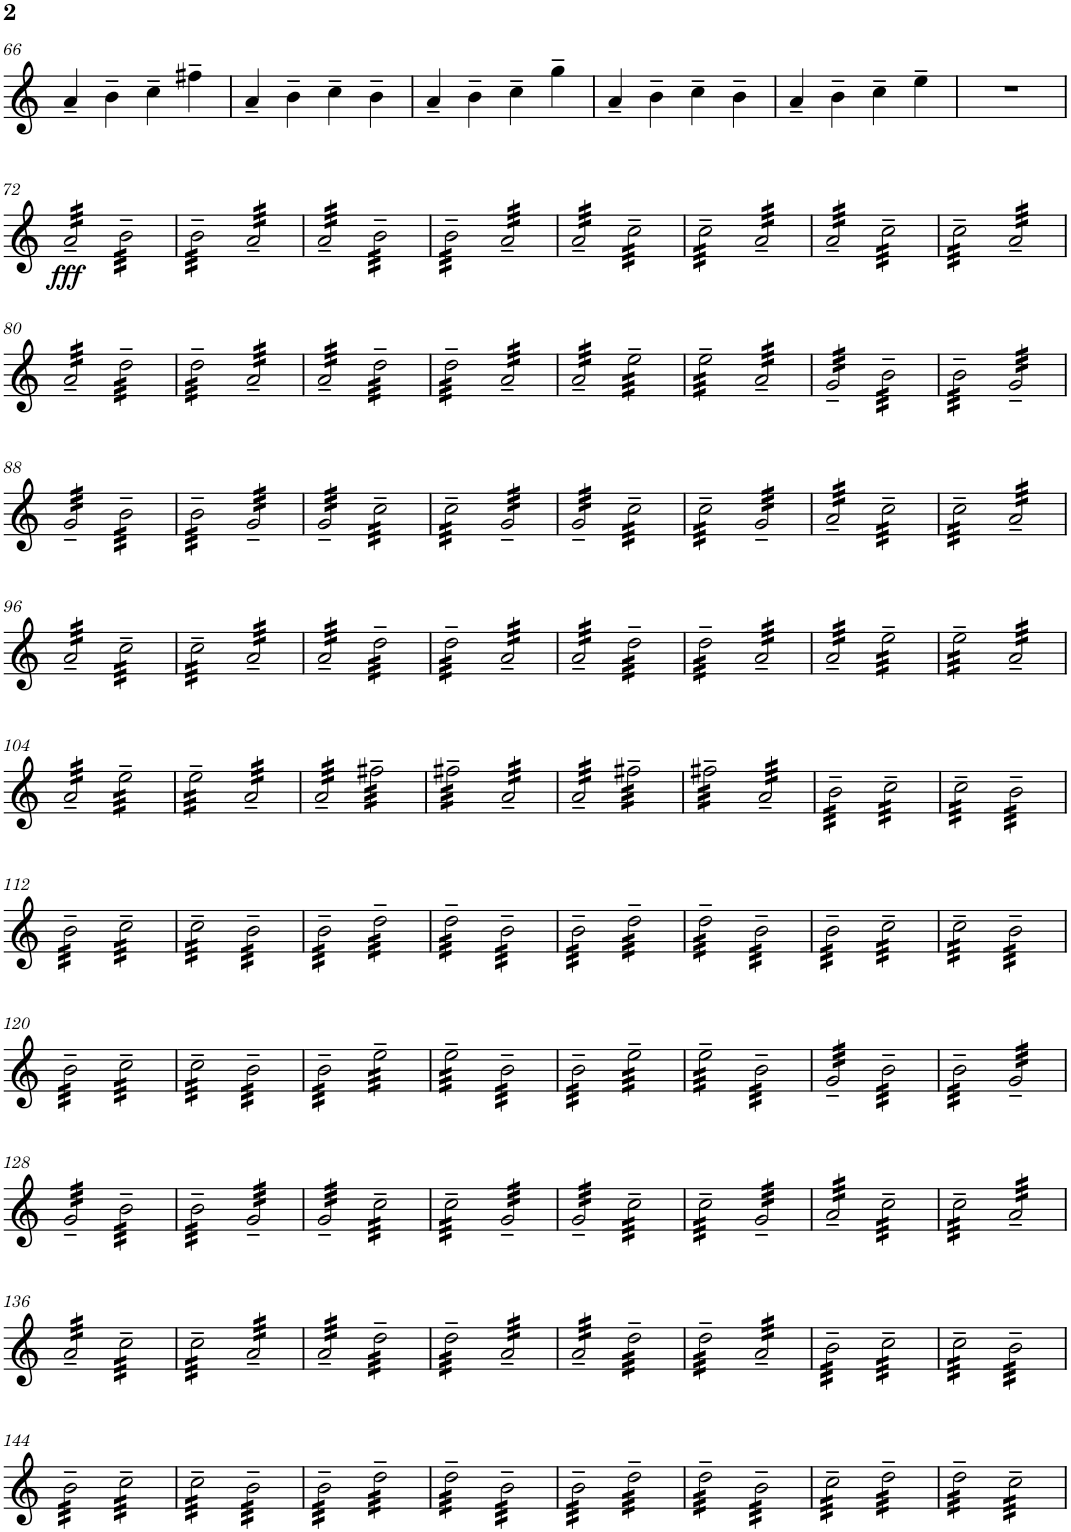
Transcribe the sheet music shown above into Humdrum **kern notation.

**kern	**dynam
*part1	*part1
*staff1	*staff1
*I"Violino	*
*I'Vno.	*
!!LO:PB:g=z
*clefG2	*
*k[]	*
*M4/4	*
=66	=66
4a~/	.
4b~\	.
4cc~\	.
4ff#X~\	.
=67	=67
4a~/	.
4b~\	.
4cc~\	.
4b~\	.
=68	=68
4a~/	.
4b~\	.
4cc~\	.
4gg~\	.
=69	=69
4a~/	.
4b~\	.
4cc~\	.
4b~\	.
=70	=70
4a~/	.
4b~\	.
4cc~\	.
4ee~\	.
=71	=71
1r	.
!!LO:LB:g=z
=72	=72
!	!LO:DY:b
*tremolo	*
32a~/LLL	fff
32a~/	.
32a~/	.
32a~/	.
32a~/	.
32a~/	.
32a~/	.
32a~/	.
32a~/	.
32a~/	.
32a~/	.
32a~/	.
32a~/	.
32a~/	.
32a~/	.
32a~/JJJ	.
32b~\LLL	.
32b~\	.
32b~\	.
32b~\	.
32b~\	.
32b~\	.
32b~\	.
32b~\	.
32b~\	.
32b~\	.
32b~\	.
32b~\	.
32b~\	.
32b~\	.
32b~\	.
32b~\JJJ	.
=73	=73
32b~\LLL	.
32b~\	.
32b~\	.
32b~\	.
32b~\	.
32b~\	.
32b~\	.
32b~\	.
32b~\	.
32b~\	.
32b~\	.
32b~\	.
32b~\	.
32b~\	.
32b~\	.
32b~\JJJ	.
32a~/LLL	.
32a~/	.
32a~/	.
32a~/	.
32a~/	.
32a~/	.
32a~/	.
32a~/	.
32a~/	.
32a~/	.
32a~/	.
32a~/	.
32a~/	.
32a~/	.
32a~/	.
32a~/JJJ	.
=74	=74
32a~/LLL	.
32a~/	.
32a~/	.
32a~/	.
32a~/	.
32a~/	.
32a~/	.
32a~/	.
32a~/	.
32a~/	.
32a~/	.
32a~/	.
32a~/	.
32a~/	.
32a~/	.
32a~/JJJ	.
32b~\LLL	.
32b~\	.
32b~\	.
32b~\	.
32b~\	.
32b~\	.
32b~\	.
32b~\	.
32b~\	.
32b~\	.
32b~\	.
32b~\	.
32b~\	.
32b~\	.
32b~\	.
32b~\JJJ	.
=75	=75
32b~\LLL	.
32b~\	.
32b~\	.
32b~\	.
32b~\	.
32b~\	.
32b~\	.
32b~\	.
32b~\	.
32b~\	.
32b~\	.
32b~\	.
32b~\	.
32b~\	.
32b~\	.
32b~\JJJ	.
32a~/LLL	.
32a~/	.
32a~/	.
32a~/	.
32a~/	.
32a~/	.
32a~/	.
32a~/	.
32a~/	.
32a~/	.
32a~/	.
32a~/	.
32a~/	.
32a~/	.
32a~/	.
32a~/JJJ	.
=76	=76
32a~/LLL	.
32a~/	.
32a~/	.
32a~/	.
32a~/	.
32a~/	.
32a~/	.
32a~/	.
32a~/	.
32a~/	.
32a~/	.
32a~/	.
32a~/	.
32a~/	.
32a~/	.
32a~/JJJ	.
32cc~\LLL	.
32cc~\	.
32cc~\	.
32cc~\	.
32cc~\	.
32cc~\	.
32cc~\	.
32cc~\	.
32cc~\	.
32cc~\	.
32cc~\	.
32cc~\	.
32cc~\	.
32cc~\	.
32cc~\	.
32cc~\JJJ	.
=77	=77
32cc~\LLL	.
32cc~\	.
32cc~\	.
32cc~\	.
32cc~\	.
32cc~\	.
32cc~\	.
32cc~\	.
32cc~\	.
32cc~\	.
32cc~\	.
32cc~\	.
32cc~\	.
32cc~\	.
32cc~\	.
32cc~\JJJ	.
32a~/LLL	.
32a~/	.
32a~/	.
32a~/	.
32a~/	.
32a~/	.
32a~/	.
32a~/	.
32a~/	.
32a~/	.
32a~/	.
32a~/	.
32a~/	.
32a~/	.
32a~/	.
32a~/JJJ	.
=78	=78
32a~/LLL	.
32a~/	.
32a~/	.
32a~/	.
32a~/	.
32a~/	.
32a~/	.
32a~/	.
32a~/	.
32a~/	.
32a~/	.
32a~/	.
32a~/	.
32a~/	.
32a~/	.
32a~/JJJ	.
32cc~\LLL	.
32cc~\	.
32cc~\	.
32cc~\	.
32cc~\	.
32cc~\	.
32cc~\	.
32cc~\	.
32cc~\	.
32cc~\	.
32cc~\	.
32cc~\	.
32cc~\	.
32cc~\	.
32cc~\	.
32cc~\JJJ	.
=79	=79
32cc~\LLL	.
32cc~\	.
32cc~\	.
32cc~\	.
32cc~\	.
32cc~\	.
32cc~\	.
32cc~\	.
32cc~\	.
32cc~\	.
32cc~\	.
32cc~\	.
32cc~\	.
32cc~\	.
32cc~\	.
32cc~\JJJ	.
32a~/LLL	.
32a~/	.
32a~/	.
32a~/	.
32a~/	.
32a~/	.
32a~/	.
32a~/	.
32a~/	.
32a~/	.
32a~/	.
32a~/	.
32a~/	.
32a~/	.
32a~/	.
32a~/JJJ	.
!!LO:LB:g=z
=80	=80
32a~/LLL	.
32a~/	.
32a~/	.
32a~/	.
32a~/	.
32a~/	.
32a~/	.
32a~/	.
32a~/	.
32a~/	.
32a~/	.
32a~/	.
32a~/	.
32a~/	.
32a~/	.
32a~/JJJ	.
32dd~\LLL	.
32dd~\	.
32dd~\	.
32dd~\	.
32dd~\	.
32dd~\	.
32dd~\	.
32dd~\	.
32dd~\	.
32dd~\	.
32dd~\	.
32dd~\	.
32dd~\	.
32dd~\	.
32dd~\	.
32dd~\JJJ	.
=81	=81
32dd~\LLL	.
32dd~\	.
32dd~\	.
32dd~\	.
32dd~\	.
32dd~\	.
32dd~\	.
32dd~\	.
32dd~\	.
32dd~\	.
32dd~\	.
32dd~\	.
32dd~\	.
32dd~\	.
32dd~\	.
32dd~\JJJ	.
32a~/LLL	.
32a~/	.
32a~/	.
32a~/	.
32a~/	.
32a~/	.
32a~/	.
32a~/	.
32a~/	.
32a~/	.
32a~/	.
32a~/	.
32a~/	.
32a~/	.
32a~/	.
32a~/JJJ	.
=82	=82
32a~/LLL	.
32a~/	.
32a~/	.
32a~/	.
32a~/	.
32a~/	.
32a~/	.
32a~/	.
32a~/	.
32a~/	.
32a~/	.
32a~/	.
32a~/	.
32a~/	.
32a~/	.
32a~/JJJ	.
32dd~\LLL	.
32dd~\	.
32dd~\	.
32dd~\	.
32dd~\	.
32dd~\	.
32dd~\	.
32dd~\	.
32dd~\	.
32dd~\	.
32dd~\	.
32dd~\	.
32dd~\	.
32dd~\	.
32dd~\	.
32dd~\JJJ	.
=83	=83
32dd~\LLL	.
32dd~\	.
32dd~\	.
32dd~\	.
32dd~\	.
32dd~\	.
32dd~\	.
32dd~\	.
32dd~\	.
32dd~\	.
32dd~\	.
32dd~\	.
32dd~\	.
32dd~\	.
32dd~\	.
32dd~\JJJ	.
32a~/LLL	.
32a~/	.
32a~/	.
32a~/	.
32a~/	.
32a~/	.
32a~/	.
32a~/	.
32a~/	.
32a~/	.
32a~/	.
32a~/	.
32a~/	.
32a~/	.
32a~/	.
32a~/JJJ	.
=84	=84
32a~/LLL	.
32a~/	.
32a~/	.
32a~/	.
32a~/	.
32a~/	.
32a~/	.
32a~/	.
32a~/	.
32a~/	.
32a~/	.
32a~/	.
32a~/	.
32a~/	.
32a~/	.
32a~/JJJ	.
32ee~\LLL	.
32ee~\	.
32ee~\	.
32ee~\	.
32ee~\	.
32ee~\	.
32ee~\	.
32ee~\	.
32ee~\	.
32ee~\	.
32ee~\	.
32ee~\	.
32ee~\	.
32ee~\	.
32ee~\	.
32ee~\JJJ	.
=85	=85
32ee~\LLL	.
32ee~\	.
32ee~\	.
32ee~\	.
32ee~\	.
32ee~\	.
32ee~\	.
32ee~\	.
32ee~\	.
32ee~\	.
32ee~\	.
32ee~\	.
32ee~\	.
32ee~\	.
32ee~\	.
32ee~\JJJ	.
32a~/LLL	.
32a~/	.
32a~/	.
32a~/	.
32a~/	.
32a~/	.
32a~/	.
32a~/	.
32a~/	.
32a~/	.
32a~/	.
32a~/	.
32a~/	.
32a~/	.
32a~/	.
32a~/JJJ	.
=86	=86
32g~/LLL	.
32g~/	.
32g~/	.
32g~/	.
32g~/	.
32g~/	.
32g~/	.
32g~/	.
32g~/	.
32g~/	.
32g~/	.
32g~/	.
32g~/	.
32g~/	.
32g~/	.
32g~/JJJ	.
32b~\LLL	.
32b~\	.
32b~\	.
32b~\	.
32b~\	.
32b~\	.
32b~\	.
32b~\	.
32b~\	.
32b~\	.
32b~\	.
32b~\	.
32b~\	.
32b~\	.
32b~\	.
32b~\JJJ	.
=87	=87
32b~\LLL	.
32b~\	.
32b~\	.
32b~\	.
32b~\	.
32b~\	.
32b~\	.
32b~\	.
32b~\	.
32b~\	.
32b~\	.
32b~\	.
32b~\	.
32b~\	.
32b~\	.
32b~\JJJ	.
32g~/LLL	.
32g~/	.
32g~/	.
32g~/	.
32g~/	.
32g~/	.
32g~/	.
32g~/	.
32g~/	.
32g~/	.
32g~/	.
32g~/	.
32g~/	.
32g~/	.
32g~/	.
32g~/JJJ	.
!!LO:LB:g=z
=88	=88
32g~/LLL	.
32g~/	.
32g~/	.
32g~/	.
32g~/	.
32g~/	.
32g~/	.
32g~/	.
32g~/	.
32g~/	.
32g~/	.
32g~/	.
32g~/	.
32g~/	.
32g~/	.
32g~/JJJ	.
32b~\LLL	.
32b~\	.
32b~\	.
32b~\	.
32b~\	.
32b~\	.
32b~\	.
32b~\	.
32b~\	.
32b~\	.
32b~\	.
32b~\	.
32b~\	.
32b~\	.
32b~\	.
32b~\JJJ	.
=89	=89
32b~\LLL	.
32b~\	.
32b~\	.
32b~\	.
32b~\	.
32b~\	.
32b~\	.
32b~\	.
32b~\	.
32b~\	.
32b~\	.
32b~\	.
32b~\	.
32b~\	.
32b~\	.
32b~\JJJ	.
32g~/LLL	.
32g~/	.
32g~/	.
32g~/	.
32g~/	.
32g~/	.
32g~/	.
32g~/	.
32g~/	.
32g~/	.
32g~/	.
32g~/	.
32g~/	.
32g~/	.
32g~/	.
32g~/JJJ	.
=90	=90
32g~/LLL	.
32g~/	.
32g~/	.
32g~/	.
32g~/	.
32g~/	.
32g~/	.
32g~/	.
32g~/	.
32g~/	.
32g~/	.
32g~/	.
32g~/	.
32g~/	.
32g~/	.
32g~/JJJ	.
32cc~\LLL	.
32cc~\	.
32cc~\	.
32cc~\	.
32cc~\	.
32cc~\	.
32cc~\	.
32cc~\	.
32cc~\	.
32cc~\	.
32cc~\	.
32cc~\	.
32cc~\	.
32cc~\	.
32cc~\	.
32cc~\JJJ	.
=91	=91
32cc~\LLL	.
32cc~\	.
32cc~\	.
32cc~\	.
32cc~\	.
32cc~\	.
32cc~\	.
32cc~\	.
32cc~\	.
32cc~\	.
32cc~\	.
32cc~\	.
32cc~\	.
32cc~\	.
32cc~\	.
32cc~\JJJ	.
32g~/LLL	.
32g~/	.
32g~/	.
32g~/	.
32g~/	.
32g~/	.
32g~/	.
32g~/	.
32g~/	.
32g~/	.
32g~/	.
32g~/	.
32g~/	.
32g~/	.
32g~/	.
32g~/JJJ	.
=92	=92
32g~/LLL	.
32g~/	.
32g~/	.
32g~/	.
32g~/	.
32g~/	.
32g~/	.
32g~/	.
32g~/	.
32g~/	.
32g~/	.
32g~/	.
32g~/	.
32g~/	.
32g~/	.
32g~/JJJ	.
32cc~\LLL	.
32cc~\	.
32cc~\	.
32cc~\	.
32cc~\	.
32cc~\	.
32cc~\	.
32cc~\	.
32cc~\	.
32cc~\	.
32cc~\	.
32cc~\	.
32cc~\	.
32cc~\	.
32cc~\	.
32cc~\JJJ	.
=93	=93
32cc~\LLL	.
32cc~\	.
32cc~\	.
32cc~\	.
32cc~\	.
32cc~\	.
32cc~\	.
32cc~\	.
32cc~\	.
32cc~\	.
32cc~\	.
32cc~\	.
32cc~\	.
32cc~\	.
32cc~\	.
32cc~\JJJ	.
32g~/LLL	.
32g~/	.
32g~/	.
32g~/	.
32g~/	.
32g~/	.
32g~/	.
32g~/	.
32g~/	.
32g~/	.
32g~/	.
32g~/	.
32g~/	.
32g~/	.
32g~/	.
32g~/JJJ	.
=94	=94
32a~/LLL	.
32a~/	.
32a~/	.
32a~/	.
32a~/	.
32a~/	.
32a~/	.
32a~/	.
32a~/	.
32a~/	.
32a~/	.
32a~/	.
32a~/	.
32a~/	.
32a~/	.
32a~/JJJ	.
32cc~\LLL	.
32cc~\	.
32cc~\	.
32cc~\	.
32cc~\	.
32cc~\	.
32cc~\	.
32cc~\	.
32cc~\	.
32cc~\	.
32cc~\	.
32cc~\	.
32cc~\	.
32cc~\	.
32cc~\	.
32cc~\JJJ	.
=95	=95
32cc~\LLL	.
32cc~\	.
32cc~\	.
32cc~\	.
32cc~\	.
32cc~\	.
32cc~\	.
32cc~\	.
32cc~\	.
32cc~\	.
32cc~\	.
32cc~\	.
32cc~\	.
32cc~\	.
32cc~\	.
32cc~\JJJ	.
32a~/LLL	.
32a~/	.
32a~/	.
32a~/	.
32a~/	.
32a~/	.
32a~/	.
32a~/	.
32a~/	.
32a~/	.
32a~/	.
32a~/	.
32a~/	.
32a~/	.
32a~/	.
32a~/JJJ	.
!!LO:LB:g=z
=96	=96
32a~/LLL	.
32a~/	.
32a~/	.
32a~/	.
32a~/	.
32a~/	.
32a~/	.
32a~/	.
32a~/	.
32a~/	.
32a~/	.
32a~/	.
32a~/	.
32a~/	.
32a~/	.
32a~/JJJ	.
32cc~\LLL	.
32cc~\	.
32cc~\	.
32cc~\	.
32cc~\	.
32cc~\	.
32cc~\	.
32cc~\	.
32cc~\	.
32cc~\	.
32cc~\	.
32cc~\	.
32cc~\	.
32cc~\	.
32cc~\	.
32cc~\JJJ	.
=97	=97
32cc~\LLL	.
32cc~\	.
32cc~\	.
32cc~\	.
32cc~\	.
32cc~\	.
32cc~\	.
32cc~\	.
32cc~\	.
32cc~\	.
32cc~\	.
32cc~\	.
32cc~\	.
32cc~\	.
32cc~\	.
32cc~\JJJ	.
32a~/LLL	.
32a~/	.
32a~/	.
32a~/	.
32a~/	.
32a~/	.
32a~/	.
32a~/	.
32a~/	.
32a~/	.
32a~/	.
32a~/	.
32a~/	.
32a~/	.
32a~/	.
32a~/JJJ	.
=98	=98
32a~/LLL	.
32a~/	.
32a~/	.
32a~/	.
32a~/	.
32a~/	.
32a~/	.
32a~/	.
32a~/	.
32a~/	.
32a~/	.
32a~/	.
32a~/	.
32a~/	.
32a~/	.
32a~/JJJ	.
32dd~\LLL	.
32dd~\	.
32dd~\	.
32dd~\	.
32dd~\	.
32dd~\	.
32dd~\	.
32dd~\	.
32dd~\	.
32dd~\	.
32dd~\	.
32dd~\	.
32dd~\	.
32dd~\	.
32dd~\	.
32dd~\JJJ	.
=99	=99
32dd~\LLL	.
32dd~\	.
32dd~\	.
32dd~\	.
32dd~\	.
32dd~\	.
32dd~\	.
32dd~\	.
32dd~\	.
32dd~\	.
32dd~\	.
32dd~\	.
32dd~\	.
32dd~\	.
32dd~\	.
32dd~\JJJ	.
32a~/LLL	.
32a~/	.
32a~/	.
32a~/	.
32a~/	.
32a~/	.
32a~/	.
32a~/	.
32a~/	.
32a~/	.
32a~/	.
32a~/	.
32a~/	.
32a~/	.
32a~/	.
32a~/JJJ	.
=100	=100
32a~/LLL	.
32a~/	.
32a~/	.
32a~/	.
32a~/	.
32a~/	.
32a~/	.
32a~/	.
32a~/	.
32a~/	.
32a~/	.
32a~/	.
32a~/	.
32a~/	.
32a~/	.
32a~/JJJ	.
32dd~\LLL	.
32dd~\	.
32dd~\	.
32dd~\	.
32dd~\	.
32dd~\	.
32dd~\	.
32dd~\	.
32dd~\	.
32dd~\	.
32dd~\	.
32dd~\	.
32dd~\	.
32dd~\	.
32dd~\	.
32dd~\JJJ	.
=101	=101
32dd~\LLL	.
32dd~\	.
32dd~\	.
32dd~\	.
32dd~\	.
32dd~\	.
32dd~\	.
32dd~\	.
32dd~\	.
32dd~\	.
32dd~\	.
32dd~\	.
32dd~\	.
32dd~\	.
32dd~\	.
32dd~\JJJ	.
32a~/LLL	.
32a~/	.
32a~/	.
32a~/	.
32a~/	.
32a~/	.
32a~/	.
32a~/	.
32a~/	.
32a~/	.
32a~/	.
32a~/	.
32a~/	.
32a~/	.
32a~/	.
32a~/JJJ	.
=102	=102
32a~/LLL	.
32a~/	.
32a~/	.
32a~/	.
32a~/	.
32a~/	.
32a~/	.
32a~/	.
32a~/	.
32a~/	.
32a~/	.
32a~/	.
32a~/	.
32a~/	.
32a~/	.
32a~/JJJ	.
32ee~\LLL	.
32ee~\	.
32ee~\	.
32ee~\	.
32ee~\	.
32ee~\	.
32ee~\	.
32ee~\	.
32ee~\	.
32ee~\	.
32ee~\	.
32ee~\	.
32ee~\	.
32ee~\	.
32ee~\	.
32ee~\JJJ	.
=103	=103
32ee~\LLL	.
32ee~\	.
32ee~\	.
32ee~\	.
32ee~\	.
32ee~\	.
32ee~\	.
32ee~\	.
32ee~\	.
32ee~\	.
32ee~\	.
32ee~\	.
32ee~\	.
32ee~\	.
32ee~\	.
32ee~\JJJ	.
32a~/LLL	.
32a~/	.
32a~/	.
32a~/	.
32a~/	.
32a~/	.
32a~/	.
32a~/	.
32a~/	.
32a~/	.
32a~/	.
32a~/	.
32a~/	.
32a~/	.
32a~/	.
32a~/JJJ	.
!!LO:LB:g=z
=104	=104
32a~/LLL	.
32a~/	.
32a~/	.
32a~/	.
32a~/	.
32a~/	.
32a~/	.
32a~/	.
32a~/	.
32a~/	.
32a~/	.
32a~/	.
32a~/	.
32a~/	.
32a~/	.
32a~/JJJ	.
32ee~\LLL	.
32ee~\	.
32ee~\	.
32ee~\	.
32ee~\	.
32ee~\	.
32ee~\	.
32ee~\	.
32ee~\	.
32ee~\	.
32ee~\	.
32ee~\	.
32ee~\	.
32ee~\	.
32ee~\	.
32ee~\JJJ	.
=105	=105
32ee~\LLL	.
32ee~\	.
32ee~\	.
32ee~\	.
32ee~\	.
32ee~\	.
32ee~\	.
32ee~\	.
32ee~\	.
32ee~\	.
32ee~\	.
32ee~\	.
32ee~\	.
32ee~\	.
32ee~\	.
32ee~\JJJ	.
32a~/LLL	.
32a~/	.
32a~/	.
32a~/	.
32a~/	.
32a~/	.
32a~/	.
32a~/	.
32a~/	.
32a~/	.
32a~/	.
32a~/	.
32a~/	.
32a~/	.
32a~/	.
32a~/JJJ	.
=106	=106
32a~/LLL	.
32a~/	.
32a~/	.
32a~/	.
32a~/	.
32a~/	.
32a~/	.
32a~/	.
32a~/	.
32a~/	.
32a~/	.
32a~/	.
32a~/	.
32a~/	.
32a~/	.
32a~/JJJ	.
32ff#X~\LLL	.
32ff#X~\	.
32ff#X~\	.
32ff#X~\	.
32ff#X~\	.
32ff#X~\	.
32ff#X~\	.
32ff#X~\	.
32ff#X~\	.
32ff#X~\	.
32ff#X~\	.
32ff#X~\	.
32ff#X~\	.
32ff#X~\	.
32ff#X~\	.
32ff#X~\JJJ	.
=107	=107
32ff#X~\LLL	.
32ff#X~\	.
32ff#X~\	.
32ff#X~\	.
32ff#X~\	.
32ff#X~\	.
32ff#X~\	.
32ff#X~\	.
32ff#X~\	.
32ff#X~\	.
32ff#X~\	.
32ff#X~\	.
32ff#X~\	.
32ff#X~\	.
32ff#X~\	.
32ff#X~\JJJ	.
32a~/LLL	.
32a~/	.
32a~/	.
32a~/	.
32a~/	.
32a~/	.
32a~/	.
32a~/	.
32a~/	.
32a~/	.
32a~/	.
32a~/	.
32a~/	.
32a~/	.
32a~/	.
32a~/JJJ	.
=108	=108
32a~/LLL	.
32a~/	.
32a~/	.
32a~/	.
32a~/	.
32a~/	.
32a~/	.
32a~/	.
32a~/	.
32a~/	.
32a~/	.
32a~/	.
32a~/	.
32a~/	.
32a~/	.
32a~/JJJ	.
32ff#X~\LLL	.
32ff#X~\	.
32ff#X~\	.
32ff#X~\	.
32ff#X~\	.
32ff#X~\	.
32ff#X~\	.
32ff#X~\	.
32ff#X~\	.
32ff#X~\	.
32ff#X~\	.
32ff#X~\	.
32ff#X~\	.
32ff#X~\	.
32ff#X~\	.
32ff#X~\JJJ	.
=109	=109
32ff#X~\LLL	.
32ff#X~\	.
32ff#X~\	.
32ff#X~\	.
32ff#X~\	.
32ff#X~\	.
32ff#X~\	.
32ff#X~\	.
32ff#X~\	.
32ff#X~\	.
32ff#X~\	.
32ff#X~\	.
32ff#X~\	.
32ff#X~\	.
32ff#X~\	.
32ff#X~\JJJ	.
32a~/LLL	.
32a~/	.
32a~/	.
32a~/	.
32a~/	.
32a~/	.
32a~/	.
32a~/	.
32a~/	.
32a~/	.
32a~/	.
32a~/	.
32a~/	.
32a~/	.
32a~/	.
32a~/JJJ	.
=110	=110
32b~\LLL	.
32b~\	.
32b~\	.
32b~\	.
32b~\	.
32b~\	.
32b~\	.
32b~\	.
32b~\	.
32b~\	.
32b~\	.
32b~\	.
32b~\	.
32b~\	.
32b~\	.
32b~\JJJ	.
32cc~\LLL	.
32cc~\	.
32cc~\	.
32cc~\	.
32cc~\	.
32cc~\	.
32cc~\	.
32cc~\	.
32cc~\	.
32cc~\	.
32cc~\	.
32cc~\	.
32cc~\	.
32cc~\	.
32cc~\	.
32cc~\JJJ	.
=111	=111
32cc~\LLL	.
32cc~\	.
32cc~\	.
32cc~\	.
32cc~\	.
32cc~\	.
32cc~\	.
32cc~\	.
32cc~\	.
32cc~\	.
32cc~\	.
32cc~\	.
32cc~\	.
32cc~\	.
32cc~\	.
32cc~\JJJ	.
32b~\LLL	.
32b~\	.
32b~\	.
32b~\	.
32b~\	.
32b~\	.
32b~\	.
32b~\	.
32b~\	.
32b~\	.
32b~\	.
32b~\	.
32b~\	.
32b~\	.
32b~\	.
32b~\JJJ	.
!!LO:LB:g=z
=112	=112
32b~\LLL	.
32b~\	.
32b~\	.
32b~\	.
32b~\	.
32b~\	.
32b~\	.
32b~\	.
32b~\	.
32b~\	.
32b~\	.
32b~\	.
32b~\	.
32b~\	.
32b~\	.
32b~\JJJ	.
32cc~\LLL	.
32cc~\	.
32cc~\	.
32cc~\	.
32cc~\	.
32cc~\	.
32cc~\	.
32cc~\	.
32cc~\	.
32cc~\	.
32cc~\	.
32cc~\	.
32cc~\	.
32cc~\	.
32cc~\	.
32cc~\JJJ	.
=113	=113
32cc~\LLL	.
32cc~\	.
32cc~\	.
32cc~\	.
32cc~\	.
32cc~\	.
32cc~\	.
32cc~\	.
32cc~\	.
32cc~\	.
32cc~\	.
32cc~\	.
32cc~\	.
32cc~\	.
32cc~\	.
32cc~\JJJ	.
32b~\LLL	.
32b~\	.
32b~\	.
32b~\	.
32b~\	.
32b~\	.
32b~\	.
32b~\	.
32b~\	.
32b~\	.
32b~\	.
32b~\	.
32b~\	.
32b~\	.
32b~\	.
32b~\JJJ	.
=114	=114
32b~\LLL	.
32b~\	.
32b~\	.
32b~\	.
32b~\	.
32b~\	.
32b~\	.
32b~\	.
32b~\	.
32b~\	.
32b~\	.
32b~\	.
32b~\	.
32b~\	.
32b~\	.
32b~\JJJ	.
32dd~\LLL	.
32dd~\	.
32dd~\	.
32dd~\	.
32dd~\	.
32dd~\	.
32dd~\	.
32dd~\	.
32dd~\	.
32dd~\	.
32dd~\	.
32dd~\	.
32dd~\	.
32dd~\	.
32dd~\	.
32dd~\JJJ	.
=115	=115
32dd~\LLL	.
32dd~\	.
32dd~\	.
32dd~\	.
32dd~\	.
32dd~\	.
32dd~\	.
32dd~\	.
32dd~\	.
32dd~\	.
32dd~\	.
32dd~\	.
32dd~\	.
32dd~\	.
32dd~\	.
32dd~\JJJ	.
32b~\LLL	.
32b~\	.
32b~\	.
32b~\	.
32b~\	.
32b~\	.
32b~\	.
32b~\	.
32b~\	.
32b~\	.
32b~\	.
32b~\	.
32b~\	.
32b~\	.
32b~\	.
32b~\JJJ	.
=116	=116
32b~\LLL	.
32b~\	.
32b~\	.
32b~\	.
32b~\	.
32b~\	.
32b~\	.
32b~\	.
32b~\	.
32b~\	.
32b~\	.
32b~\	.
32b~\	.
32b~\	.
32b~\	.
32b~\JJJ	.
32dd~\LLL	.
32dd~\	.
32dd~\	.
32dd~\	.
32dd~\	.
32dd~\	.
32dd~\	.
32dd~\	.
32dd~\	.
32dd~\	.
32dd~\	.
32dd~\	.
32dd~\	.
32dd~\	.
32dd~\	.
32dd~\JJJ	.
=117	=117
32dd~\LLL	.
32dd~\	.
32dd~\	.
32dd~\	.
32dd~\	.
32dd~\	.
32dd~\	.
32dd~\	.
32dd~\	.
32dd~\	.
32dd~\	.
32dd~\	.
32dd~\	.
32dd~\	.
32dd~\	.
32dd~\JJJ	.
32b~\LLL	.
32b~\	.
32b~\	.
32b~\	.
32b~\	.
32b~\	.
32b~\	.
32b~\	.
32b~\	.
32b~\	.
32b~\	.
32b~\	.
32b~\	.
32b~\	.
32b~\	.
32b~\JJJ	.
=118	=118
32b~\LLL	.
32b~\	.
32b~\	.
32b~\	.
32b~\	.
32b~\	.
32b~\	.
32b~\	.
32b~\	.
32b~\	.
32b~\	.
32b~\	.
32b~\	.
32b~\	.
32b~\	.
32b~\JJJ	.
32cc~\LLL	.
32cc~\	.
32cc~\	.
32cc~\	.
32cc~\	.
32cc~\	.
32cc~\	.
32cc~\	.
32cc~\	.
32cc~\	.
32cc~\	.
32cc~\	.
32cc~\	.
32cc~\	.
32cc~\	.
32cc~\JJJ	.
=119	=119
32cc~\LLL	.
32cc~\	.
32cc~\	.
32cc~\	.
32cc~\	.
32cc~\	.
32cc~\	.
32cc~\	.
32cc~\	.
32cc~\	.
32cc~\	.
32cc~\	.
32cc~\	.
32cc~\	.
32cc~\	.
32cc~\JJJ	.
32b~\LLL	.
32b~\	.
32b~\	.
32b~\	.
32b~\	.
32b~\	.
32b~\	.
32b~\	.
32b~\	.
32b~\	.
32b~\	.
32b~\	.
32b~\	.
32b~\	.
32b~\	.
32b~\JJJ	.
!!LO:LB:g=z
=120	=120
32b~\LLL	.
32b~\	.
32b~\	.
32b~\	.
32b~\	.
32b~\	.
32b~\	.
32b~\	.
32b~\	.
32b~\	.
32b~\	.
32b~\	.
32b~\	.
32b~\	.
32b~\	.
32b~\JJJ	.
32cc~\LLL	.
32cc~\	.
32cc~\	.
32cc~\	.
32cc~\	.
32cc~\	.
32cc~\	.
32cc~\	.
32cc~\	.
32cc~\	.
32cc~\	.
32cc~\	.
32cc~\	.
32cc~\	.
32cc~\	.
32cc~\JJJ	.
=121	=121
32cc~\LLL	.
32cc~\	.
32cc~\	.
32cc~\	.
32cc~\	.
32cc~\	.
32cc~\	.
32cc~\	.
32cc~\	.
32cc~\	.
32cc~\	.
32cc~\	.
32cc~\	.
32cc~\	.
32cc~\	.
32cc~\JJJ	.
32b~\LLL	.
32b~\	.
32b~\	.
32b~\	.
32b~\	.
32b~\	.
32b~\	.
32b~\	.
32b~\	.
32b~\	.
32b~\	.
32b~\	.
32b~\	.
32b~\	.
32b~\	.
32b~\JJJ	.
=122	=122
32b~\LLL	.
32b~\	.
32b~\	.
32b~\	.
32b~\	.
32b~\	.
32b~\	.
32b~\	.
32b~\	.
32b~\	.
32b~\	.
32b~\	.
32b~\	.
32b~\	.
32b~\	.
32b~\JJJ	.
32ee~\LLL	.
32ee~\	.
32ee~\	.
32ee~\	.
32ee~\	.
32ee~\	.
32ee~\	.
32ee~\	.
32ee~\	.
32ee~\	.
32ee~\	.
32ee~\	.
32ee~\	.
32ee~\	.
32ee~\	.
32ee~\JJJ	.
=123	=123
32ee~\LLL	.
32ee~\	.
32ee~\	.
32ee~\	.
32ee~\	.
32ee~\	.
32ee~\	.
32ee~\	.
32ee~\	.
32ee~\	.
32ee~\	.
32ee~\	.
32ee~\	.
32ee~\	.
32ee~\	.
32ee~\JJJ	.
32b~\LLL	.
32b~\	.
32b~\	.
32b~\	.
32b~\	.
32b~\	.
32b~\	.
32b~\	.
32b~\	.
32b~\	.
32b~\	.
32b~\	.
32b~\	.
32b~\	.
32b~\	.
32b~\JJJ	.
=124	=124
32b~\LLL	.
32b~\	.
32b~\	.
32b~\	.
32b~\	.
32b~\	.
32b~\	.
32b~\	.
32b~\	.
32b~\	.
32b~\	.
32b~\	.
32b~\	.
32b~\	.
32b~\	.
32b~\JJJ	.
32ee~\LLL	.
32ee~\	.
32ee~\	.
32ee~\	.
32ee~\	.
32ee~\	.
32ee~\	.
32ee~\	.
32ee~\	.
32ee~\	.
32ee~\	.
32ee~\	.
32ee~\	.
32ee~\	.
32ee~\	.
32ee~\JJJ	.
=125	=125
32ee~\LLL	.
32ee~\	.
32ee~\	.
32ee~\	.
32ee~\	.
32ee~\	.
32ee~\	.
32ee~\	.
32ee~\	.
32ee~\	.
32ee~\	.
32ee~\	.
32ee~\	.
32ee~\	.
32ee~\	.
32ee~\JJJ	.
32b~\LLL	.
32b~\	.
32b~\	.
32b~\	.
32b~\	.
32b~\	.
32b~\	.
32b~\	.
32b~\	.
32b~\	.
32b~\	.
32b~\	.
32b~\	.
32b~\	.
32b~\	.
32b~\JJJ	.
=126	=126
32g~/LLL	.
32g~/	.
32g~/	.
32g~/	.
32g~/	.
32g~/	.
32g~/	.
32g~/	.
32g~/	.
32g~/	.
32g~/	.
32g~/	.
32g~/	.
32g~/	.
32g~/	.
32g~/JJJ	.
32b~\LLL	.
32b~\	.
32b~\	.
32b~\	.
32b~\	.
32b~\	.
32b~\	.
32b~\	.
32b~\	.
32b~\	.
32b~\	.
32b~\	.
32b~\	.
32b~\	.
32b~\	.
32b~\JJJ	.
=127	=127
32b~\LLL	.
32b~\	.
32b~\	.
32b~\	.
32b~\	.
32b~\	.
32b~\	.
32b~\	.
32b~\	.
32b~\	.
32b~\	.
32b~\	.
32b~\	.
32b~\	.
32b~\	.
32b~\JJJ	.
32g~/LLL	.
32g~/	.
32g~/	.
32g~/	.
32g~/	.
32g~/	.
32g~/	.
32g~/	.
32g~/	.
32g~/	.
32g~/	.
32g~/	.
32g~/	.
32g~/	.
32g~/	.
32g~/JJJ	.
!!LO:LB:g=z
=128	=128
32g~/LLL	.
32g~/	.
32g~/	.
32g~/	.
32g~/	.
32g~/	.
32g~/	.
32g~/	.
32g~/	.
32g~/	.
32g~/	.
32g~/	.
32g~/	.
32g~/	.
32g~/	.
32g~/JJJ	.
32b~\LLL	.
32b~\	.
32b~\	.
32b~\	.
32b~\	.
32b~\	.
32b~\	.
32b~\	.
32b~\	.
32b~\	.
32b~\	.
32b~\	.
32b~\	.
32b~\	.
32b~\	.
32b~\JJJ	.
=129	=129
32b~\LLL	.
32b~\	.
32b~\	.
32b~\	.
32b~\	.
32b~\	.
32b~\	.
32b~\	.
32b~\	.
32b~\	.
32b~\	.
32b~\	.
32b~\	.
32b~\	.
32b~\	.
32b~\JJJ	.
32g~/LLL	.
32g~/	.
32g~/	.
32g~/	.
32g~/	.
32g~/	.
32g~/	.
32g~/	.
32g~/	.
32g~/	.
32g~/	.
32g~/	.
32g~/	.
32g~/	.
32g~/	.
32g~/JJJ	.
=130	=130
32g~/LLL	.
32g~/	.
32g~/	.
32g~/	.
32g~/	.
32g~/	.
32g~/	.
32g~/	.
32g~/	.
32g~/	.
32g~/	.
32g~/	.
32g~/	.
32g~/	.
32g~/	.
32g~/JJJ	.
32cc~\LLL	.
32cc~\	.
32cc~\	.
32cc~\	.
32cc~\	.
32cc~\	.
32cc~\	.
32cc~\	.
32cc~\	.
32cc~\	.
32cc~\	.
32cc~\	.
32cc~\	.
32cc~\	.
32cc~\	.
32cc~\JJJ	.
=131	=131
32cc~\LLL	.
32cc~\	.
32cc~\	.
32cc~\	.
32cc~\	.
32cc~\	.
32cc~\	.
32cc~\	.
32cc~\	.
32cc~\	.
32cc~\	.
32cc~\	.
32cc~\	.
32cc~\	.
32cc~\	.
32cc~\JJJ	.
32g~/LLL	.
32g~/	.
32g~/	.
32g~/	.
32g~/	.
32g~/	.
32g~/	.
32g~/	.
32g~/	.
32g~/	.
32g~/	.
32g~/	.
32g~/	.
32g~/	.
32g~/	.
32g~/JJJ	.
=132	=132
32g~/LLL	.
32g~/	.
32g~/	.
32g~/	.
32g~/	.
32g~/	.
32g~/	.
32g~/	.
32g~/	.
32g~/	.
32g~/	.
32g~/	.
32g~/	.
32g~/	.
32g~/	.
32g~/JJJ	.
32cc~\LLL	.
32cc~\	.
32cc~\	.
32cc~\	.
32cc~\	.
32cc~\	.
32cc~\	.
32cc~\	.
32cc~\	.
32cc~\	.
32cc~\	.
32cc~\	.
32cc~\	.
32cc~\	.
32cc~\	.
32cc~\JJJ	.
=133	=133
32cc~\LLL	.
32cc~\	.
32cc~\	.
32cc~\	.
32cc~\	.
32cc~\	.
32cc~\	.
32cc~\	.
32cc~\	.
32cc~\	.
32cc~\	.
32cc~\	.
32cc~\	.
32cc~\	.
32cc~\	.
32cc~\JJJ	.
32g~/LLL	.
32g~/	.
32g~/	.
32g~/	.
32g~/	.
32g~/	.
32g~/	.
32g~/	.
32g~/	.
32g~/	.
32g~/	.
32g~/	.
32g~/	.
32g~/	.
32g~/	.
32g~/JJJ	.
=134	=134
32a~/LLL	.
32a~/	.
32a~/	.
32a~/	.
32a~/	.
32a~/	.
32a~/	.
32a~/	.
32a~/	.
32a~/	.
32a~/	.
32a~/	.
32a~/	.
32a~/	.
32a~/	.
32a~/JJJ	.
32cc~\LLL	.
32cc~\	.
32cc~\	.
32cc~\	.
32cc~\	.
32cc~\	.
32cc~\	.
32cc~\	.
32cc~\	.
32cc~\	.
32cc~\	.
32cc~\	.
32cc~\	.
32cc~\	.
32cc~\	.
32cc~\JJJ	.
=135	=135
32cc~\LLL	.
32cc~\	.
32cc~\	.
32cc~\	.
32cc~\	.
32cc~\	.
32cc~\	.
32cc~\	.
32cc~\	.
32cc~\	.
32cc~\	.
32cc~\	.
32cc~\	.
32cc~\	.
32cc~\	.
32cc~\JJJ	.
32a~/LLL	.
32a~/	.
32a~/	.
32a~/	.
32a~/	.
32a~/	.
32a~/	.
32a~/	.
32a~/	.
32a~/	.
32a~/	.
32a~/	.
32a~/	.
32a~/	.
32a~/	.
32a~/JJJ	.
!!LO:LB:g=z
=136	=136
32a~/LLL	.
32a~/	.
32a~/	.
32a~/	.
32a~/	.
32a~/	.
32a~/	.
32a~/	.
32a~/	.
32a~/	.
32a~/	.
32a~/	.
32a~/	.
32a~/	.
32a~/	.
32a~/JJJ	.
32cc~\LLL	.
32cc~\	.
32cc~\	.
32cc~\	.
32cc~\	.
32cc~\	.
32cc~\	.
32cc~\	.
32cc~\	.
32cc~\	.
32cc~\	.
32cc~\	.
32cc~\	.
32cc~\	.
32cc~\	.
32cc~\JJJ	.
=137	=137
32cc~\LLL	.
32cc~\	.
32cc~\	.
32cc~\	.
32cc~\	.
32cc~\	.
32cc~\	.
32cc~\	.
32cc~\	.
32cc~\	.
32cc~\	.
32cc~\	.
32cc~\	.
32cc~\	.
32cc~\	.
32cc~\JJJ	.
32a~/LLL	.
32a~/	.
32a~/	.
32a~/	.
32a~/	.
32a~/	.
32a~/	.
32a~/	.
32a~/	.
32a~/	.
32a~/	.
32a~/	.
32a~/	.
32a~/	.
32a~/	.
32a~/JJJ	.
=138	=138
32a~/LLL	.
32a~/	.
32a~/	.
32a~/	.
32a~/	.
32a~/	.
32a~/	.
32a~/	.
32a~/	.
32a~/	.
32a~/	.
32a~/	.
32a~/	.
32a~/	.
32a~/	.
32a~/JJJ	.
32dd~\LLL	.
32dd~\	.
32dd~\	.
32dd~\	.
32dd~\	.
32dd~\	.
32dd~\	.
32dd~\	.
32dd~\	.
32dd~\	.
32dd~\	.
32dd~\	.
32dd~\	.
32dd~\	.
32dd~\	.
32dd~\JJJ	.
=139	=139
32dd~\LLL	.
32dd~\	.
32dd~\	.
32dd~\	.
32dd~\	.
32dd~\	.
32dd~\	.
32dd~\	.
32dd~\	.
32dd~\	.
32dd~\	.
32dd~\	.
32dd~\	.
32dd~\	.
32dd~\	.
32dd~\JJJ	.
32a~/LLL	.
32a~/	.
32a~/	.
32a~/	.
32a~/	.
32a~/	.
32a~/	.
32a~/	.
32a~/	.
32a~/	.
32a~/	.
32a~/	.
32a~/	.
32a~/	.
32a~/	.
32a~/JJJ	.
=140	=140
32a~/LLL	.
32a~/	.
32a~/	.
32a~/	.
32a~/	.
32a~/	.
32a~/	.
32a~/	.
32a~/	.
32a~/	.
32a~/	.
32a~/	.
32a~/	.
32a~/	.
32a~/	.
32a~/JJJ	.
32dd~\LLL	.
32dd~\	.
32dd~\	.
32dd~\	.
32dd~\	.
32dd~\	.
32dd~\	.
32dd~\	.
32dd~\	.
32dd~\	.
32dd~\	.
32dd~\	.
32dd~\	.
32dd~\	.
32dd~\	.
32dd~\JJJ	.
=141	=141
32dd~\LLL	.
32dd~\	.
32dd~\	.
32dd~\	.
32dd~\	.
32dd~\	.
32dd~\	.
32dd~\	.
32dd~\	.
32dd~\	.
32dd~\	.
32dd~\	.
32dd~\	.
32dd~\	.
32dd~\	.
32dd~\JJJ	.
32a~/LLL	.
32a~/	.
32a~/	.
32a~/	.
32a~/	.
32a~/	.
32a~/	.
32a~/	.
32a~/	.
32a~/	.
32a~/	.
32a~/	.
32a~/	.
32a~/	.
32a~/	.
32a~/JJJ	.
=142	=142
32b~\LLL	.
32b~\	.
32b~\	.
32b~\	.
32b~\	.
32b~\	.
32b~\	.
32b~\	.
32b~\	.
32b~\	.
32b~\	.
32b~\	.
32b~\	.
32b~\	.
32b~\	.
32b~\JJJ	.
32cc~\LLL	.
32cc~\	.
32cc~\	.
32cc~\	.
32cc~\	.
32cc~\	.
32cc~\	.
32cc~\	.
32cc~\	.
32cc~\	.
32cc~\	.
32cc~\	.
32cc~\	.
32cc~\	.
32cc~\	.
32cc~\JJJ	.
=143	=143
32cc~\LLL	.
32cc~\	.
32cc~\	.
32cc~\	.
32cc~\	.
32cc~\	.
32cc~\	.
32cc~\	.
32cc~\	.
32cc~\	.
32cc~\	.
32cc~\	.
32cc~\	.
32cc~\	.
32cc~\	.
32cc~\JJJ	.
32b~\LLL	.
32b~\	.
32b~\	.
32b~\	.
32b~\	.
32b~\	.
32b~\	.
32b~\	.
32b~\	.
32b~\	.
32b~\	.
32b~\	.
32b~\	.
32b~\	.
32b~\	.
32b~\JJJ	.
!!LO:LB:g=z
=144	=144
32b~\LLL	.
32b~\	.
32b~\	.
32b~\	.
32b~\	.
32b~\	.
32b~\	.
32b~\	.
32b~\	.
32b~\	.
32b~\	.
32b~\	.
32b~\	.
32b~\	.
32b~\	.
32b~\JJJ	.
32cc~\LLL	.
32cc~\	.
32cc~\	.
32cc~\	.
32cc~\	.
32cc~\	.
32cc~\	.
32cc~\	.
32cc~\	.
32cc~\	.
32cc~\	.
32cc~\	.
32cc~\	.
32cc~\	.
32cc~\	.
32cc~\JJJ	.
=145	=145
32cc~\LLL	.
32cc~\	.
32cc~\	.
32cc~\	.
32cc~\	.
32cc~\	.
32cc~\	.
32cc~\	.
32cc~\	.
32cc~\	.
32cc~\	.
32cc~\	.
32cc~\	.
32cc~\	.
32cc~\	.
32cc~\JJJ	.
32b~\LLL	.
32b~\	.
32b~\	.
32b~\	.
32b~\	.
32b~\	.
32b~\	.
32b~\	.
32b~\	.
32b~\	.
32b~\	.
32b~\	.
32b~\	.
32b~\	.
32b~\	.
32b~\JJJ	.
=146	=146
32b~\LLL	.
32b~\	.
32b~\	.
32b~\	.
32b~\	.
32b~\	.
32b~\	.
32b~\	.
32b~\	.
32b~\	.
32b~\	.
32b~\	.
32b~\	.
32b~\	.
32b~\	.
32b~\JJJ	.
32dd~\LLL	.
32dd~\	.
32dd~\	.
32dd~\	.
32dd~\	.
32dd~\	.
32dd~\	.
32dd~\	.
32dd~\	.
32dd~\	.
32dd~\	.
32dd~\	.
32dd~\	.
32dd~\	.
32dd~\	.
32dd~\JJJ	.
=147	=147
32dd~\LLL	.
32dd~\	.
32dd~\	.
32dd~\	.
32dd~\	.
32dd~\	.
32dd~\	.
32dd~\	.
32dd~\	.
32dd~\	.
32dd~\	.
32dd~\	.
32dd~\	.
32dd~\	.
32dd~\	.
32dd~\JJJ	.
32b~\LLL	.
32b~\	.
32b~\	.
32b~\	.
32b~\	.
32b~\	.
32b~\	.
32b~\	.
32b~\	.
32b~\	.
32b~\	.
32b~\	.
32b~\	.
32b~\	.
32b~\	.
32b~\JJJ	.
=148	=148
32b~\LLL	.
32b~\	.
32b~\	.
32b~\	.
32b~\	.
32b~\	.
32b~\	.
32b~\	.
32b~\	.
32b~\	.
32b~\	.
32b~\	.
32b~\	.
32b~\	.
32b~\	.
32b~\JJJ	.
32dd~\LLL	.
32dd~\	.
32dd~\	.
32dd~\	.
32dd~\	.
32dd~\	.
32dd~\	.
32dd~\	.
32dd~\	.
32dd~\	.
32dd~\	.
32dd~\	.
32dd~\	.
32dd~\	.
32dd~\	.
32dd~\JJJ	.
=149	=149
32dd~\LLL	.
32dd~\	.
32dd~\	.
32dd~\	.
32dd~\	.
32dd~\	.
32dd~\	.
32dd~\	.
32dd~\	.
32dd~\	.
32dd~\	.
32dd~\	.
32dd~\	.
32dd~\	.
32dd~\	.
32dd~\JJJ	.
32b~\LLL	.
32b~\	.
32b~\	.
32b~\	.
32b~\	.
32b~\	.
32b~\	.
32b~\	.
32b~\	.
32b~\	.
32b~\	.
32b~\	.
32b~\	.
32b~\	.
32b~\	.
32b~\JJJ	.
=150	=150
32cc~\LLL	.
32cc~\	.
32cc~\	.
32cc~\	.
32cc~\	.
32cc~\	.
32cc~\	.
32cc~\	.
32cc~\	.
32cc~\	.
32cc~\	.
32cc~\	.
32cc~\	.
32cc~\	.
32cc~\	.
32cc~\JJJ	.
32dd~\LLL	.
32dd~\	.
32dd~\	.
32dd~\	.
32dd~\	.
32dd~\	.
32dd~\	.
32dd~\	.
32dd~\	.
32dd~\	.
32dd~\	.
32dd~\	.
32dd~\	.
32dd~\	.
32dd~\	.
32dd~\JJJ	.
=151	=151
32dd~\LLL	.
32dd~\	.
32dd~\	.
32dd~\	.
32dd~\	.
32dd~\	.
32dd~\	.
32dd~\	.
32dd~\	.
32dd~\	.
32dd~\	.
32dd~\	.
32dd~\	.
32dd~\	.
32dd~\	.
32dd~\JJJ	.
32cc~\LLL	.
32cc~\	.
32cc~\	.
32cc~\	.
32cc~\	.
32cc~\	.
32cc~\	.
32cc~\	.
32cc~\	.
32cc~\	.
32cc~\	.
32cc~\	.
32cc~\	.
32cc~\	.
32cc~\	.
32cc~\JJJ	.
*Xtremolo	*
=	=
*-	*-
